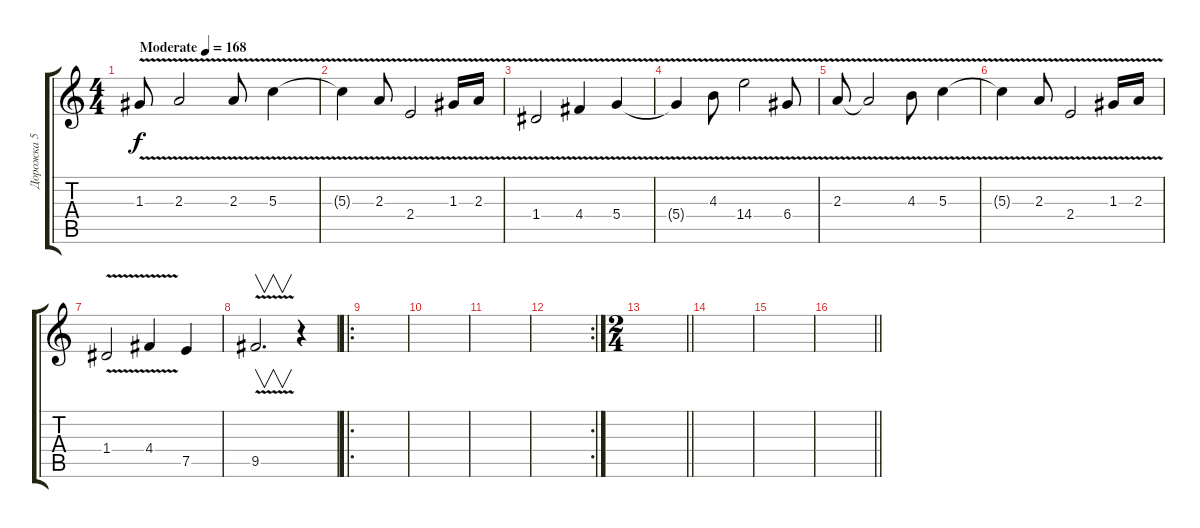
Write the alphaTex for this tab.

\track ("Дорожка 5" "Дорожка 5") {instrument acousticguitarsteel}
\staff {score tabs}
\tuning (E4 B3 G3 D3 A2 E2) {hide}
\ts (4 4)
\tempo (168 "Moderate")
\clef g2
\ks c
1.3{v}.8{dy f instrument acousticguitarsteel} 2.3{v}.2 2.3{v}.8 5.3{v}.4 |
5.3{t}.4 2.3{v}.8 2.4{v}.2 1.3{v}.16 2.3{v}.16 |
1.4{v}.2 4.4{v}.4 5.4{v}.4 |
5.4{t}.4 4.3{v}.8 14.4{v}.2 6.4{v}.8 |
2.3{v}.8 2.3{v t}.2 4.3{v}.8 5.3{v}.4 |
5.3{t}.4 2.3{v}.8 2.4{v}.2 1.3{v}.16 2.3{v}.16 |
1.4{v}.2 4.4{v}.4 7.5.4 |
9.5{v}.2{v d} r.4 |
\ro
|
|
|
\rc 2
|
\ts (2 4)
\barLineRight lightlight
|
|
|
\barLineRight lightlight
